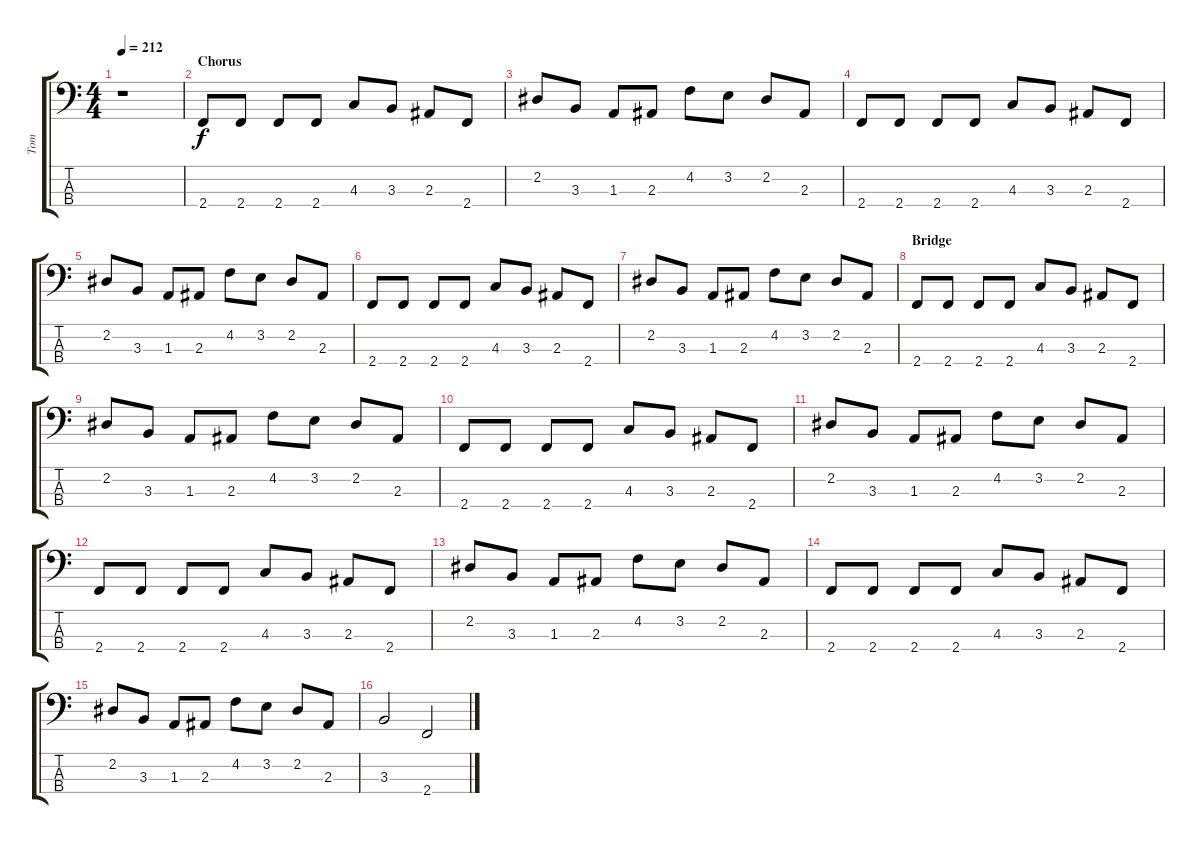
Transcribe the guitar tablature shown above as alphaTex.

\track ("Tom" "Tom") {instrument electricbasspick}
\staff {score tabs}
\tuning (Gb2 Db2 Ab1 Eb1) {hide}
\ts (4 4)
\tempo 212
\clef f4
\ks c
r.1{dy f} |
\section ("" "Chorus")
2.4.8 2.4.8 2.4.8 2.4.8 4.3.8 3.3.8 2.3.8 2.4.8 |
2.2.8 3.3.8 1.3.8 2.3.8 4.2.8 3.2.8 2.2.8 2.3.8 |
2.4.8 2.4.8 2.4.8 2.4.8 4.3.8 3.3.8 2.3.8 2.4.8 |
2.2.8 3.3.8 1.3.8 2.3.8 4.2.8 3.2.8 2.2.8 2.3.8 |
2.4.8 2.4.8 2.4.8 2.4.8 4.3.8 3.3.8 2.3.8 2.4.8 |
2.2.8 3.3.8 1.3.8 2.3.8 4.2.8 3.2.8 2.2.8 2.3.8 |
\section ("" "Bridge")
2.4.8 2.4.8 2.4.8 2.4.8 4.3.8 3.3.8 2.3.8 2.4.8 |
2.2.8 3.3.8 1.3.8 2.3.8 4.2.8 3.2.8 2.2.8 2.3.8 |
2.4.8 2.4.8 2.4.8 2.4.8 4.3.8 3.3.8 2.3.8 2.4.8 |
2.2.8 3.3.8 1.3.8 2.3.8 4.2.8 3.2.8 2.2.8 2.3.8 |
2.4.8 2.4.8 2.4.8 2.4.8 4.3.8 3.3.8 2.3.8 2.4.8 |
2.2.8 3.3.8 1.3.8 2.3.8 4.2.8 3.2.8 2.2.8 2.3.8 |
2.4.8 2.4.8 2.4.8 2.4.8 4.3.8 3.3.8 2.3.8 2.4.8 |
2.2.8 3.3.8 1.3.8 2.3.8 4.2.8 3.2.8 2.2.8 2.3.8 |
3.3.2 2.4.2
